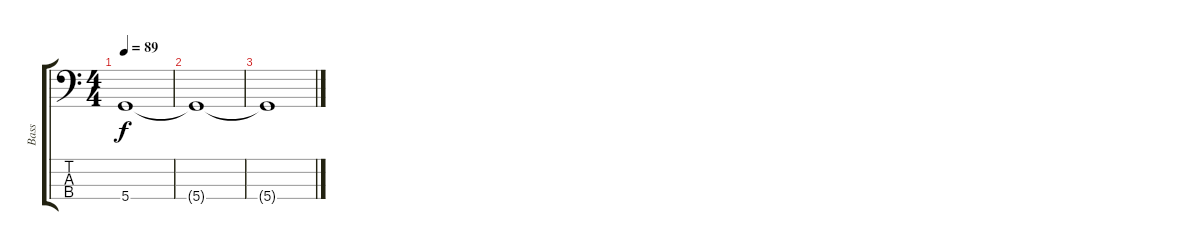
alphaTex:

\track ("Bass" "Bass") {instrument electricbassfinger}
\staff {score tabs}
\tuning (F2 C2 G1 D1) {hide}
\ts (4 4)
\tempo 89
\clef f4
\ks c
5.4.1{dy f} |
5.4{t}.1{volume 2} |
5.4{t}.1
